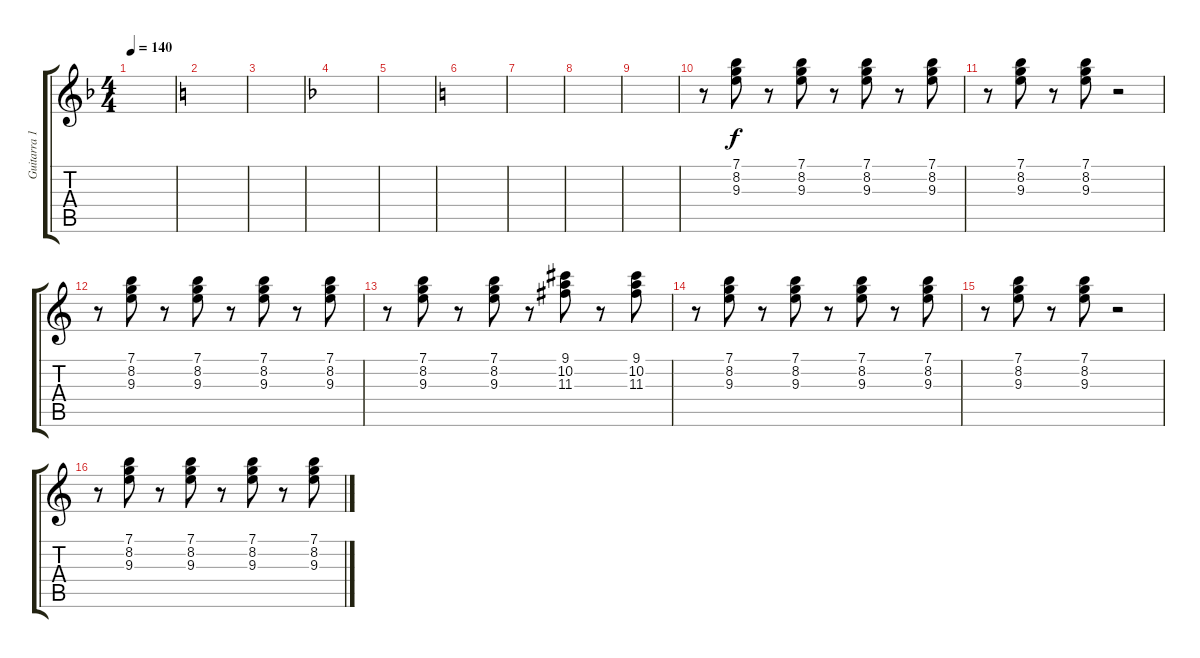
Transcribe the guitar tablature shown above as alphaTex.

\track ("Guitarra 1" "Guitarra 1") {instrument electricguitarmuted}
\staff {score tabs}
\tuning (E4 B3 G3 D3 A2 E2) {hide}
\ts (4 4)
\tempo 140
\clef g2
\ks f
|
\ks c
|
|
\ks f
|
|
\ks c
|
|
|
|
r.8{instrument electricguitarclean} (7.1 8.2 9.3).8 r.8 (7.1 8.2 9.3).8 r.8 (7.1 8.2 9.3).8 r.8 (7.1 8.2 9.3).8 |
r.8 (7.1 8.2 9.3).8 r.8 (7.1 8.2 9.3).8 r.2 |
r.8 (7.1 8.2 9.3).8 r.8 (7.1 8.2 9.3).8 r.8 (7.1 8.2 9.3).8 r.8 (7.1 8.2 9.3).8 |
r.8 (7.1 8.2 9.3).8 r.8 (7.1 8.2 9.3).8 r.8 (9.1 10.2 11.3).8 r.8 (9.1 10.2 11.3).8 |
r.8{instrument electricguitarclean} (7.1 8.2 9.3).8 r.8 (7.1 8.2 9.3).8 r.8 (7.1 8.2 9.3).8 r.8 (7.1 8.2 9.3).8 |
r.8 (7.1 8.2 9.3).8 r.8 (7.1 8.2 9.3).8 r.2 |
r.8 (7.1 8.2 9.3).8 r.8 (7.1 8.2 9.3).8 r.8 (7.1 8.2 9.3).8 r.8 (7.1 8.2 9.3).8
